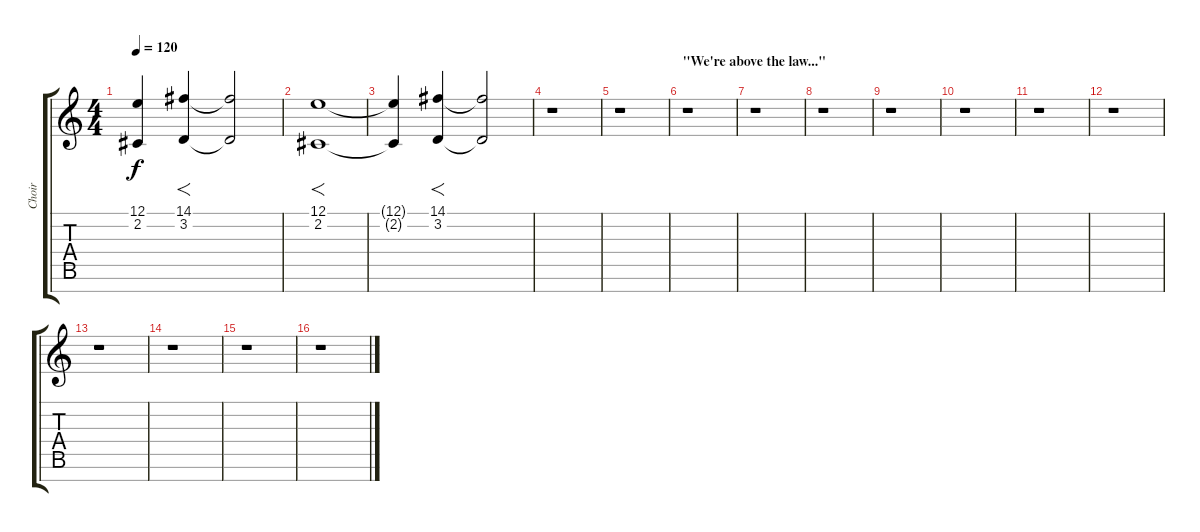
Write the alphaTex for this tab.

\track ("Choir" "Choir") {instrument choiraahs}
\staff {score tabs}
\tuning (E4 B3 G3 D3 A2 E2 B1) {hide}
\ts (4 4)
\tempo 120
\clef g2
\ks c
(12.1{t} 2.2{t}).4{dy f} (14.1 3.2).4{f} (14.1{t} 3.2{t}).2 |
(12.1 2.2).1{f} |
(12.1{t} 2.2{t}).4 (14.1 3.2).4{f} (14.1{t} 3.2{t}).2 |
r.1 |
r.1 |
\section ("" "\"We're above the law...\"")
r.1 |
r.1 |
r.1 |
r.1 |
r.1 |
r.1 |
r.1 |
r.1 |
r.1 |
r.1 |
r.1
